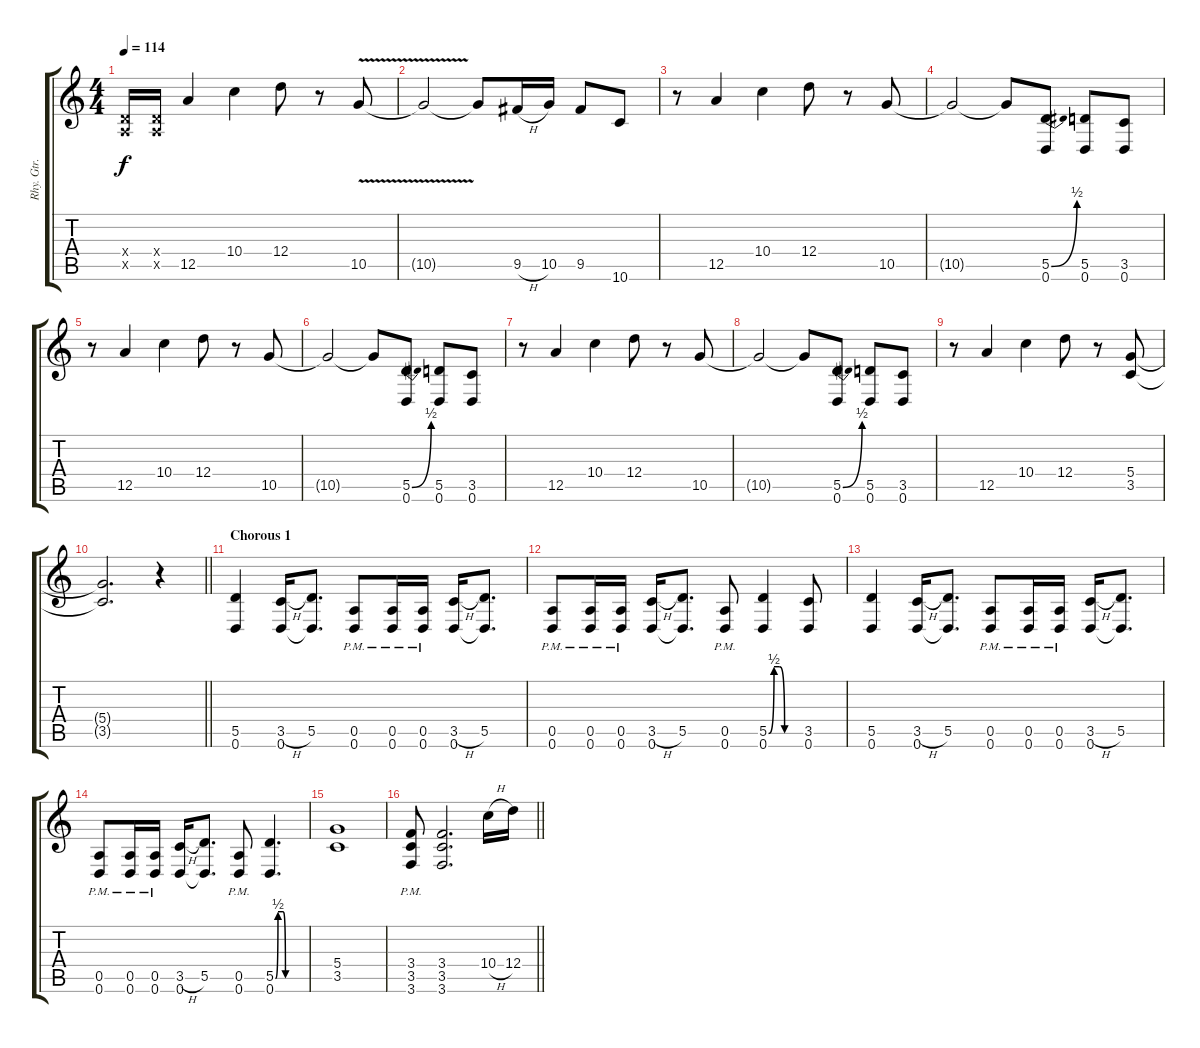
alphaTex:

\track ("Rhy. Gtr. 2" "Rhy. Gtr. ") {instrument distortionguitar}
\staff {score tabs}
\tuning (E4 B3 G3 D3 A2 D2) {hide}
\ts (4 4)
\section ("" "")
\tempo 114
\clef g2
\ks c
(0.4{x} 0.5{x}).16{dy f} (0.4{x} 0.5{x}).16 12.5.4 10.4.4 12.4.8 r.8 10.5{v}.8 |
10.5{t}.2 10.5{t}.8 9.5{h}.16 10.5.16 9.5.8 10.6.8 |
r.8 12.5.4 10.4.4 12.4.8 r.8 10.5.8 |
10.5{t}.2 10.5{t}.8 (5.5{be (bend 0 0 60 2)} 0.6).8 (5.5 0.6).8 (3.5 0.6).8 |
r.8 12.5.4 10.4.4 12.4.8 r.8 10.5.8 |
10.5{t}.2 10.5{t}.8 (5.5{be (bend 0 0 60 2)} 0.6).8 (5.5 0.6).8 (3.5 0.6).8 |
r.8 12.5.4 10.4.4 12.4.8 r.8 10.5.8 |
10.5{t}.2 10.5{t}.8 (5.5{be (bend 0 0 60 2)} 0.6).8 (5.5 0.6).8 (3.5 0.6).8 |
r.8 12.5.4 10.4.4 12.4.8 r.8 (5.4 3.5).8 |
\barLineRight lightlight
(5.4{t} 3.5{t}).2{d} r.4 |
\section ("" "Chorous 1")
(5.5 0.6).4 (3.5{h} 0.6).16 (5.5 0.6{t}).8{d} (0.5{pm} 0.6{pm}).8 (0.5{pm} 0.6{pm}).16 (0.5{pm} 0.6{pm}).16 (3.5{h} 0.6).16 (5.5 0.6{t}).8{d} |
(0.5{pm} 0.6{pm}).8 (0.5{pm} 0.6{pm}).16 (0.5{pm} 0.6{pm}).16 (3.5{h} 0.6).16 (5.5 0.6{t}).8{d} (0.5{pm} 0.6{pm}).8 (5.5{be (custom 0 0 10 2 20 2 30 0 60 0)} 0.6).4 (3.5 0.6).8 |
(5.5 0.6).4 (3.5{h} 0.6).16 (5.5 0.6{t}).8{d} (0.5{pm} 0.6{pm}).8 (0.5{pm} 0.6{pm}).16 (0.5{pm} 0.6{pm}).16 (3.5{h} 0.6).16 (5.5 0.6{t}).8{d} |
(0.5{pm} 0.6{pm}).8 (0.5{pm} 0.6{pm}).16 (0.5{pm} 0.6{pm}).16 (3.5{h} 0.6).16 (5.5 0.6{t}).8{d} (0.5{pm} 0.6{pm}).8 (5.5{be (custom 0 0 5 2 15 2 20 0 60 0)} 0.6).4{d} |
(5.4 3.5).1 |
\barLineRight lightlight
(3.4{pm} 3.5{pm} 3.6{pm}).8 (3.4 3.5 3.6).2{d} 10.4{h}.16 12.4.16
